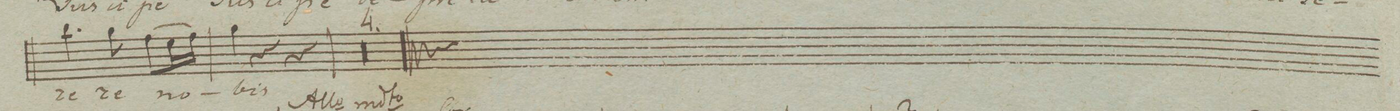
**kern	**text	**dynam
*I"Soprano Solo	*	*
*clefC1	*	*
*k[b-e-a-]	*	*
*M3/4	*	*
4.gg\	-re-	.
8ee-\	-re	.
(8dd\L	no-	.
16cc\L	.	.
16dd\JJ)	.	.
=64	=64	=64
4ee-\	-bis.	.
4r	.	.
4r	.	.
=65	=65	=65
0.r	.	.
=66	=66	=66
=67	=67	=67
=68	=68	=68
==	==	==
*-	*-	*-
